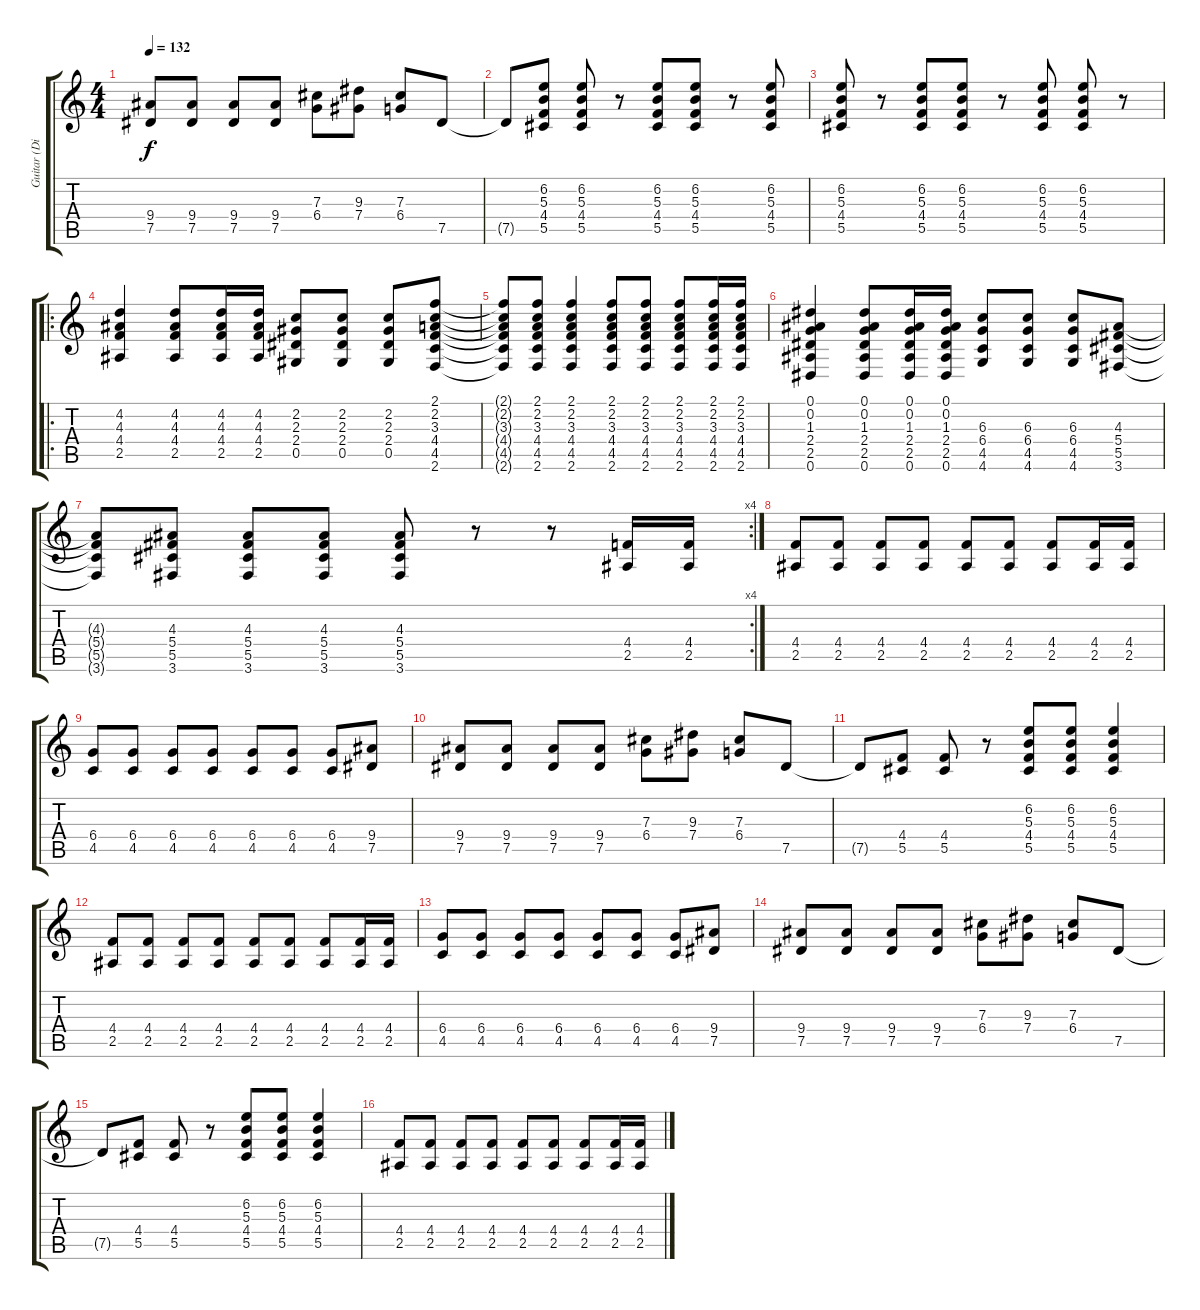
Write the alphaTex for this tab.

\track ("Guitar (Dist)" "Guitar (Di") {instrument distortionguitar}
\staff {score tabs}
\tuning (Eb4 Bb3 Gb3 Db3 Ab2 Eb2) {hide}
\ts (4 4)
\tempo 132
\clef g2
\ks c
(9.4 7.5).8{dy f} (9.4 7.5).8 (9.4 7.5).8 (9.4 7.5).8 (7.3 6.4).8 (9.3 7.4).8 (7.3 6.4).8 7.5.8 |
7.5{t}.8 (6.2 5.3 4.4 5.5).8 (6.2 5.3 4.4 5.5).8 r.8 (6.2 5.3 4.4 5.5).8 (6.2 5.3 4.4 5.5).8 r.8 (6.2 5.3 4.4 5.5).8 |
(6.2 5.3 4.4 5.5).8 r.8 (6.2 5.3 4.4 5.5).8 (6.2 5.3 4.4 5.5).8 r.8 (6.2 5.3 4.4 5.5).8 (6.2 5.3 4.4 5.5).8 r.8 |
\ro
(4.2 4.3 4.4 2.5).4 (4.2 4.3 4.4 2.5).8 (4.2 4.3 4.4 2.5).16 (4.2 4.3 4.4 2.5).16 (2.2 2.3 2.4 0.5).8 (2.2 2.3 2.4 0.5).8 (2.2 2.3 2.4 0.5).8 (2.1 2.2 3.3 4.4 4.5 2.6).8 |
(2.1{t} 2.2{t} 3.3{t} 4.4{t} 4.5{t} 2.6{t}).8 (2.1 2.2 3.3 4.4 4.5 2.6).8 (2.1 2.2 3.3 4.4 4.5 2.6).4 (2.1 2.2 3.3 4.4 4.5 2.6).8 (2.1 2.2 3.3 4.4 4.5 2.6).8 (2.1 2.2 3.3 4.4 4.5 2.6).8 (2.1 2.2 3.3 4.4 4.5 2.6).16 (2.1 2.2 3.3 4.4 4.5 2.6).16 |
(0.1 0.2 1.3 2.4 2.5 0.6).4 (0.1 0.2 1.3 2.4 2.5 0.6).8 (0.1 0.2 1.3 2.4 2.5 0.6).16 (0.1 0.2 1.3 2.4 2.5 0.6).16 (6.3 6.4 4.5 4.6).8 (6.3 6.4 4.5 4.6).8 (6.3 6.4 4.5 4.6).8 (4.3 5.4 5.5 3.6).8 |
\rc 4
(4.3{t} 5.4{t} 5.5{t} 3.6{t}).8 (4.3 5.4 5.5 3.6).8 (4.3 5.4 5.5 3.6).8 (4.3 5.4 5.5 3.6).8 (4.3 5.4 5.5 3.6).8 r.8 r.8 (4.4 2.5).16 (4.4 2.5).16 |
(4.4 2.5).8 (4.4 2.5).8 (4.4 2.5).8 (4.4 2.5).8 (4.4 2.5).8 (4.4 2.5).8 (4.4 2.5).8 (4.4 2.5).16 (4.4 2.5).16 |
(6.4 4.5).8 (6.4 4.5).8 (6.4 4.5).8 (6.4 4.5).8 (6.4 4.5).8 (6.4 4.5).8 (6.4 4.5).8 (9.4 7.5).8 |
(9.4 7.5).8 (9.4 7.5).8 (9.4 7.5).8 (9.4 7.5).8 (7.3 6.4).8 (9.3 7.4).8 (7.3 6.4).8 7.5.8 |
7.5{t}.8 (4.4 5.5).8 (4.4 5.5).8 r.8 (6.2 5.3 4.4 5.5).8 (6.2 5.3 4.4 5.5).8 (6.2 5.3 4.4 5.5).4 |
(4.4 2.5).8 (4.4 2.5).8 (4.4 2.5).8 (4.4 2.5).8 (4.4 2.5).8 (4.4 2.5).8 (4.4 2.5).8 (4.4 2.5).16 (4.4 2.5).16 |
(6.4 4.5).8 (6.4 4.5).8 (6.4 4.5).8 (6.4 4.5).8 (6.4 4.5).8 (6.4 4.5).8 (6.4 4.5).8 (9.4 7.5).8 |
(9.4 7.5).8 (9.4 7.5).8 (9.4 7.5).8 (9.4 7.5).8 (7.3 6.4).8 (9.3 7.4).8 (7.3 6.4).8 7.5.8 |
7.5{t}.8 (4.4 5.5).8 (4.4 5.5).8 r.8 (6.2 5.3 4.4 5.5).8 (6.2 5.3 4.4 5.5).8 (6.2 5.3 4.4 5.5).4 |
(4.4 2.5).8 (4.4 2.5).8 (4.4 2.5).8 (4.4 2.5).8 (4.4 2.5).8 (4.4 2.5).8 (4.4 2.5).8 (4.4 2.5).16 (4.4 2.5).16
